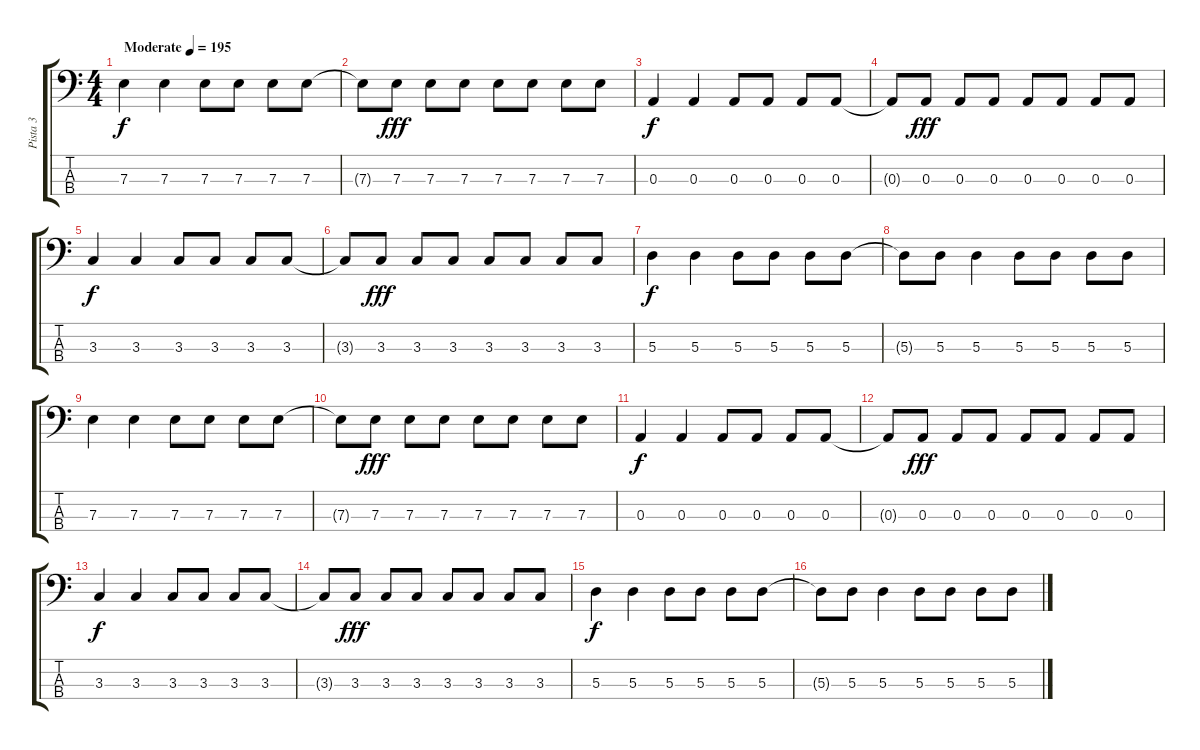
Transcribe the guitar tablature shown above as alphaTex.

\track ("Pista 3" "Pista 3") {instrument electricbasspick}
\staff {score tabs}
\tuning (G2 D2 A1 E1) {hide}
\ts (4 4)
\tempo (195 "Moderate")
\clef f4
\ks c
7.3.4{dy f instrument electricbasspick} 7.3.4 7.3.8 7.3.8 7.3.8 7.3.8 |
7.3{t}.8 7.3.8{dy fff} 7.3.8 7.3.8 7.3.8 7.3.8 7.3.8 7.3.8 |
0.3.4{dy f} 0.3.4 0.3.8 0.3.8 0.3.8 0.3.8 |
0.3{t}.8 0.3.8{dy fff} 0.3.8 0.3.8 0.3.8 0.3.8 0.3.8 0.3.8 |
3.3.4{dy f} 3.3.4 3.3.8 3.3.8 3.3.8 3.3.8 |
3.3{t}.8 3.3.8{dy fff} 3.3.8 3.3.8 3.3.8 3.3.8 3.3.8 3.3.8 |
5.3.4{dy f} 5.3.4 5.3.8 5.3.8 5.3.8 5.3.8 |
5.3{t}.8 5.3.8 5.3.4 5.3.8 5.3.8 5.3.8 5.3.8 |
7.3.4 7.3.4 7.3.8 7.3.8 7.3.8 7.3.8 |
7.3{t}.8 7.3.8{dy fff} 7.3.8 7.3.8 7.3.8 7.3.8 7.3.8 7.3.8 |
0.3.4{dy f} 0.3.4 0.3.8 0.3.8 0.3.8 0.3.8 |
0.3{t}.8 0.3.8{dy fff} 0.3.8 0.3.8 0.3.8 0.3.8 0.3.8 0.3.8 |
3.3.4{dy f} 3.3.4 3.3.8 3.3.8 3.3.8 3.3.8 |
3.3{t}.8 3.3.8{dy fff} 3.3.8 3.3.8 3.3.8 3.3.8 3.3.8 3.3.8 |
5.3.4{dy f} 5.3.4 5.3.8 5.3.8 5.3.8 5.3.8 |
5.3{t}.8 5.3.8 5.3.4 5.3.8 5.3.8 5.3.8 5.3.8
